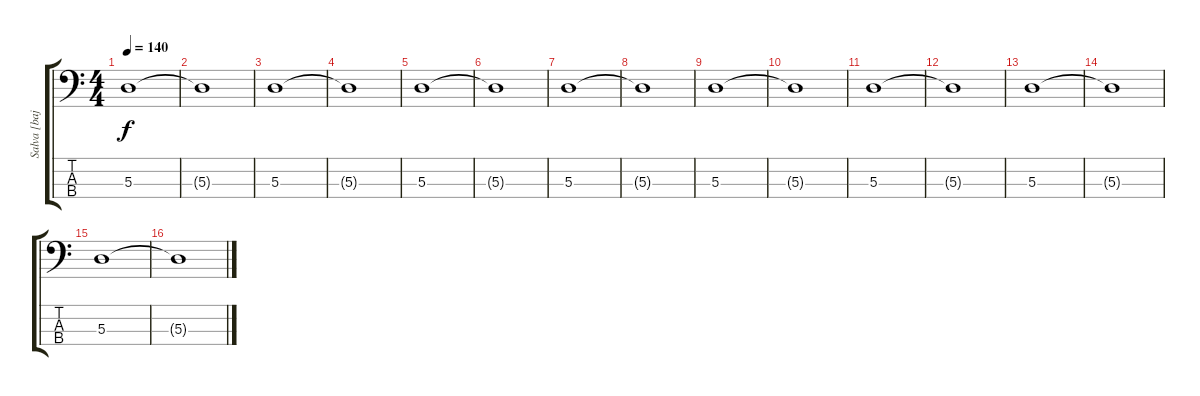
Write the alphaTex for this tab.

\track ("Salva [bajo]" "Salva [baj") {instrument electricbassfinger}
\staff {score tabs}
\tuning (G2 D2 A1 E1) {hide}
\ts (4 4)
\tempo 140
\clef f4
\ks c
5.3.1{dy f instrument electricbassfinger} |
5.3{t}.1 |
5.3.1 |
5.3{t}.1 |
5.3.1 |
5.3{t}.1 |
5.3.1 |
5.3{t}.1 |
5.3.1 |
5.3{t}.1 |
5.3.1 |
5.3{t}.1 |
5.3.1 |
5.3{t}.1 |
5.3.1 |
5.3{t}.1
